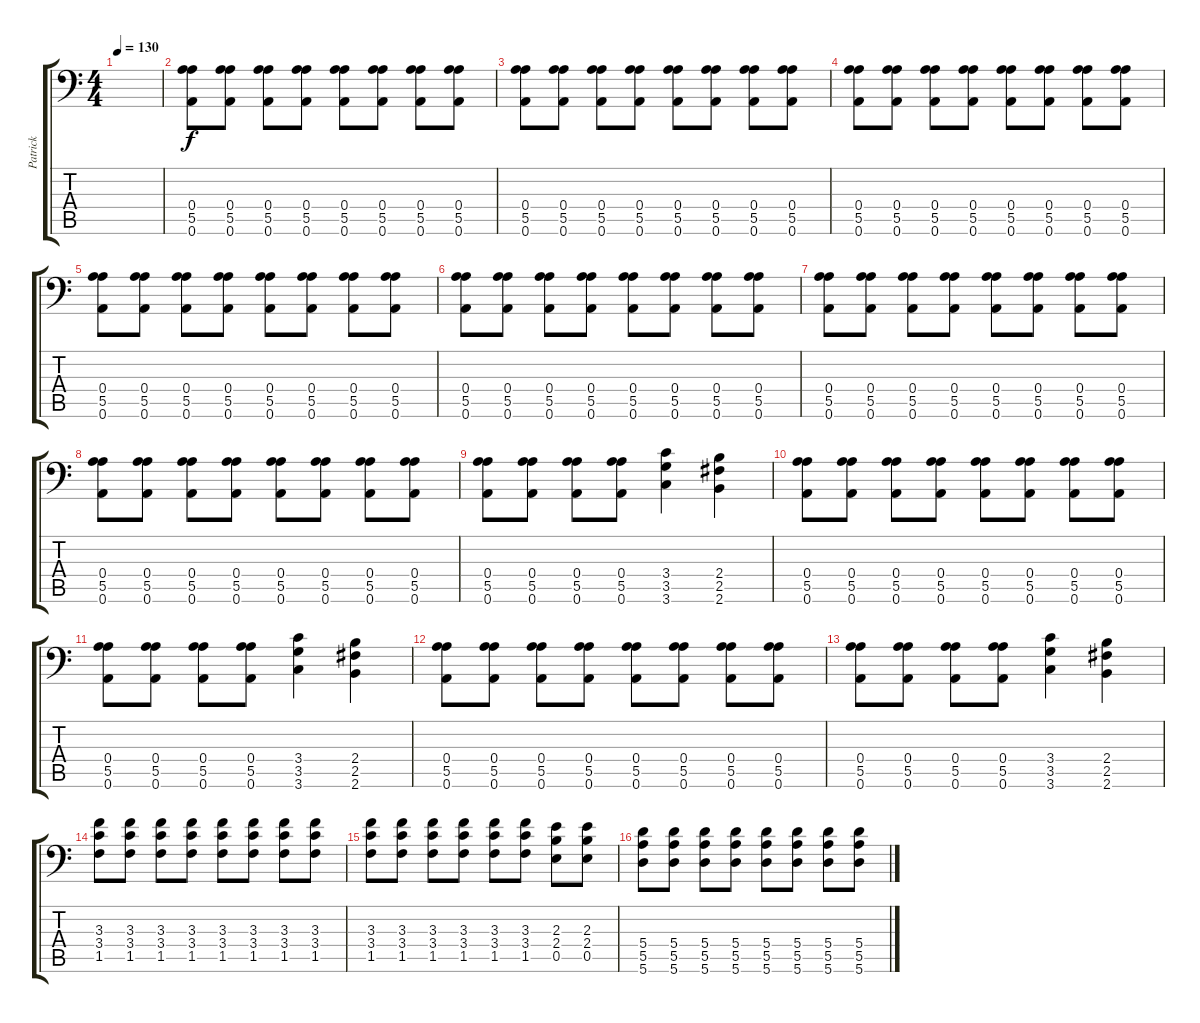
\track ("Patrick" "Patrick") {instrument distortionguitar}
\staff {score tabs}
\tuning (B3 Gb3 D3 A2 E2 A1) {hide}
\ts (4 4)
\tempo 130
\clef f4
\ks c
|
(0.4 5.5 0.6).8{volume 8} (0.4 5.5 0.6).8 (0.4 5.5 0.6).8 (0.4 5.5 0.6).8 (0.4 5.5 0.6).8 (0.4 5.5 0.6).8 (0.4 5.5 0.6).8 (0.4 5.5 0.6).8 |
(0.4 5.5 0.6).8 (0.4 5.5 0.6).8 (0.4 5.5 0.6).8 (0.4 5.5 0.6).8 (0.4 5.5 0.6).8 (0.4 5.5 0.6).8 (0.4 5.5 0.6).8 (0.4 5.5 0.6).8 |
(0.4 5.5 0.6).8 (0.4 5.5 0.6).8 (0.4 5.5 0.6).8 (0.4 5.5 0.6).8 (0.4 5.5 0.6).8 (0.4 5.5 0.6).8 (0.4 5.5 0.6).8 (0.4 5.5 0.6).8 |
(0.4 5.5 0.6).8 (0.4 5.5 0.6).8 (0.4 5.5 0.6).8 (0.4 5.5 0.6).8 (0.4 5.5 0.6).8 (0.4 5.5 0.6).8 (0.4 5.5 0.6).8 (0.4 5.5 0.6).8 |
(0.4 5.5 0.6).8 (0.4 5.5 0.6).8 (0.4 5.5 0.6).8 (0.4 5.5 0.6).8 (0.4 5.5 0.6).8 (0.4 5.5 0.6).8 (0.4 5.5 0.6).8 (0.4 5.5 0.6).8 |
(0.4 5.5 0.6).8 (0.4 5.5 0.6).8 (0.4 5.5 0.6).8 (0.4 5.5 0.6).8 (0.4 5.5 0.6).8 (0.4 5.5 0.6).8 (0.4 5.5 0.6).8 (0.4 5.5 0.6).8 |
(0.4 5.5 0.6).8 (0.4 5.5 0.6).8 (0.4 5.5 0.6).8 (0.4 5.5 0.6).8 (0.4 5.5 0.6).8 (0.4 5.5 0.6).8 (0.4 5.5 0.6).8 (0.4 5.5 0.6).8 |
(0.4 5.5 0.6).8 (0.4 5.5 0.6).8 (0.4 5.5 0.6).8 (0.4 5.5 0.6).8 (3.4 3.5 3.6).4{volume 12} (2.4 2.5 2.6).4 |
(0.4 5.5 0.6).8 (0.4 5.5 0.6).8 (0.4 5.5 0.6).8 (0.4 5.5 0.6).8 (0.4 5.5 0.6).8 (0.4 5.5 0.6).8 (0.4 5.5 0.6).8 (0.4 5.5 0.6).8 |
(0.4 5.5 0.6).8 (0.4 5.5 0.6).8 (0.4 5.5 0.6).8 (0.4 5.5 0.6).8 (3.4 3.5 3.6).4 (2.4 2.5 2.6).4 |
(0.4 5.5 0.6).8 (0.4 5.5 0.6).8 (0.4 5.5 0.6).8 (0.4 5.5 0.6).8 (0.4 5.5 0.6).8 (0.4 5.5 0.6).8 (0.4 5.5 0.6).8 (0.4 5.5 0.6).8 |
(0.4 5.5 0.6).8 (0.4 5.5 0.6).8 (0.4 5.5 0.6).8 (0.4 5.5 0.6).8 (3.4 3.5 3.6).4 (2.4 2.5 2.6).4 |
(3.3 3.4 1.5).8 (3.3 3.4 1.5).8 (3.3 3.4 1.5).8 (3.3 3.4 1.5).8 (3.3 3.4 1.5).8 (3.3 3.4 1.5).8 (3.3 3.4 1.5).8 (3.3 3.4 1.5).8 |
(3.3 3.4 1.5).8 (3.3 3.4 1.5).8 (3.3 3.4 1.5).8 (3.3 3.4 1.5).8 (3.3 3.4 1.5).8 (3.3 3.4 1.5).8 (2.3 2.4 0.5).8 (2.3 2.4 0.5).8 |
(5.4 5.5 5.6).8 (5.4 5.5 5.6).8 (5.4 5.5 5.6).8 (5.4 5.5 5.6).8 (5.4 5.5 5.6).8 (5.4 5.5 5.6).8 (5.4 5.5 5.6).8 (5.4 5.5 5.6).8
